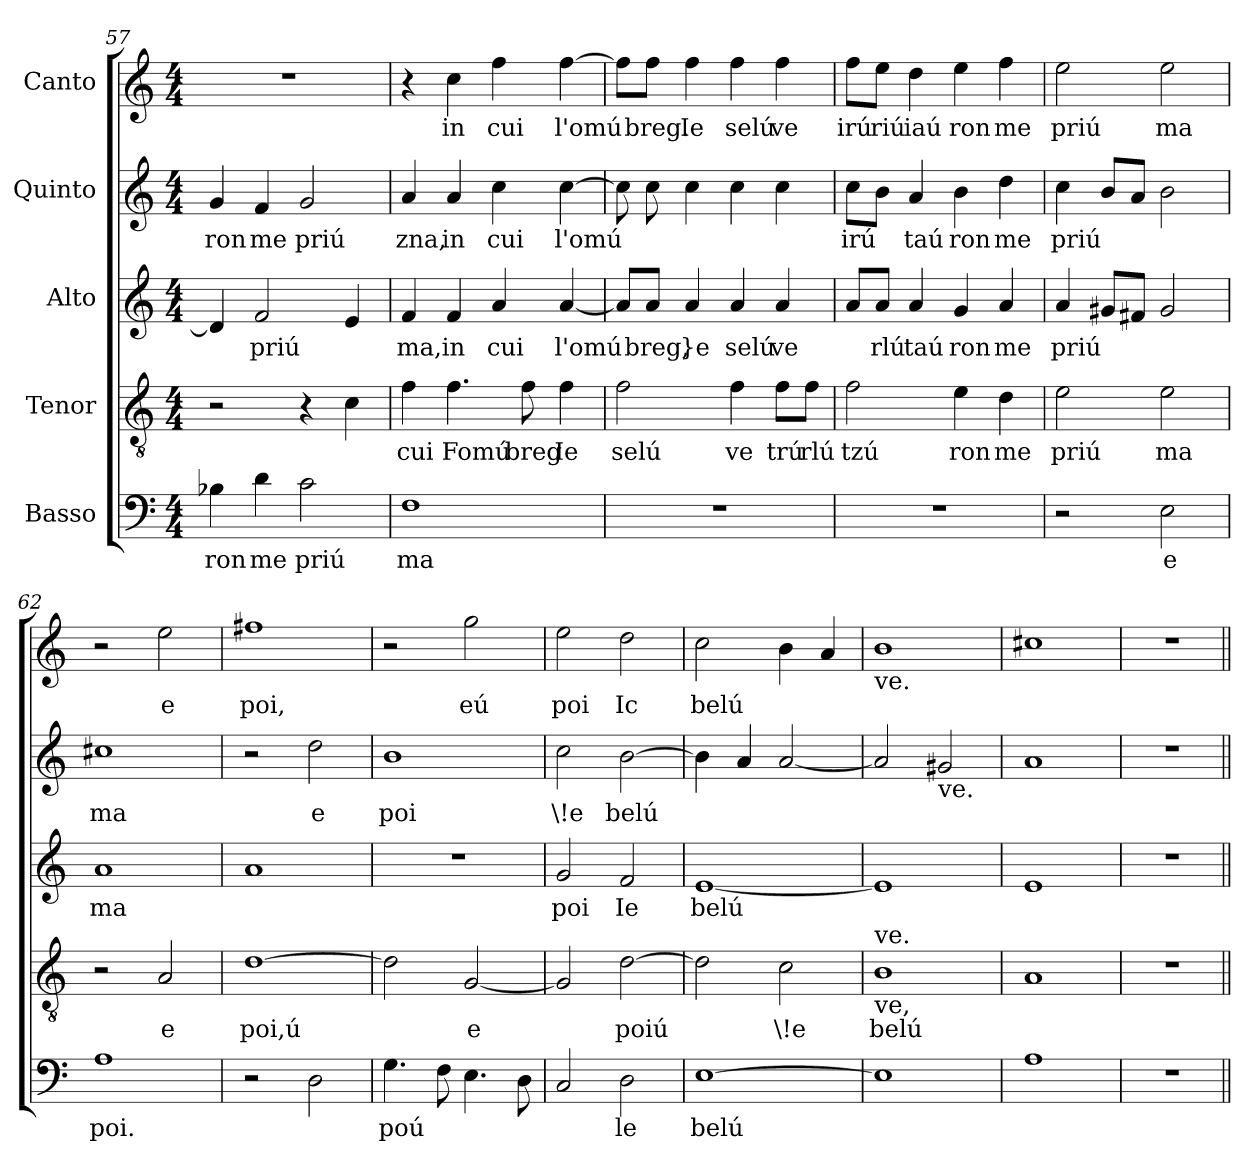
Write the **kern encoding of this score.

**kern	**text	**kern	**text	**kern	**text	**kern	**text	**kern	**text
*part5	*part5	*part4	*part4	*part3	*part3	*part2	*part2	*part1	*part1
*staff5	*staff5	*staff4	*staff4	*staff3	*staff3	*staff2	*staff2	*staff1	*staff1
*I"Basso	*	*I"Tenor	*	*I"Alto	*	*I"Quinto	*	*I"Canto	*
*clefF4	*	*clefGv2	*	*clefG2	*	*clefG2	*	*clefG2	*
*k[]	*	*k[]	*	*k[]	*	*k[]	*	*k[]	*
*M4/4	*	*M4/4	*	*M4/4	*	*M4/4	*	*M4/4	*
=57	=57	=57	=57	=57	=57	=57	=57	=57	=57
!	!LO:LY:b	!	!	!	!	!	!LO:LY:b	!	!
4B-X\	ron	2r	.	4d/]	.	4g/	ron	1r	.
!	!LO:LY:b	!	!	!	!LO:LY:b	!	!LO:LY:b	!	!
4d\	me	.	.	2f/	priú	4f/	me	.	.
!	!LO:LY:b	!	!	!	!	!	!LO:LY:b	!	!
2c\	priú	4r	.	.	.	2g/	priú	.	.
.	.	4c\	.	4e/	.	.	.	.	.
=58	=58	=58	=58	=58	=58	=58	=58	=58	=58
!	!LO:LY:b	!	!LO:LY:b	!	!LO:LY:b	!	!LO:LY:b	!	!
1F	ma	4f\	cui	4f/	ma,	4a/	zna,	4r	.
!	!	!	!LO:LY:b	!	!LO:LY:b	!	!LO:LY:b	!	!LO:LY:b
.	.	4.f\	Fomú	4f/	in	4a/	in	4cc\	in
!	!	!	!	!	!LO:LY:b	!	!LO:LY:b	!	!LO:LY:b
.	.	.	.	4a/	cui	4cc\	cui	4ff\	cui
!	!	!	!LO:LY:b	!	!	!	!	!	!
.	.	8f\	breg	.	.	.	.	.	.
!	!	!	!LO:LY:b	!	!LO:LY:b	!	!LO:LY:b	!	!LO:LY:b
.	.	4f\	Ie	[4a/	l'omú	[4cc\	l'omú	[4ff\	l'omú
=59	=59	=59	=59	=59	=59	=59	=59	=59	=59
!	!	!	!LO:LY:b	!	!	!	!	!	!
1r	.	2f\	selú	8a/L]	.	8cc\]	.	8ff\L]	.
!	!	!	!	!	!LO:LY:b	!	!	!	!LO:LY:b
.	.	.	.	8a/J	breg,	8cc\	.	8ff\J	breg.
!	!	!	!	!	!LO:LY:b	!	!	!	!LO:LY:b
.	.	.	.	4a/	}e	4cc\	.	4ff\	Ie
!	!	!	!LO:LY:b	!	!LO:LY:b	!	!	!	!LO:LY:b
.	.	4f\	ve	4a/	selú	4cc\	.	4ff\	selú
!	!	!	!LO:LY:b	!	!LO:LY:b	!	!	!	!LO:LY:b
.	.	8f\L	trú	4a/	ve	4cc\	.	4ff\	ve
!	!	!	!LO:LY:b	!	!	!	!	!	!
.	.	8f\J	rlú	.	.	.	.	.	.
=60	=60	=60	=60	=60	=60	=60	=60	=60	=60
!	!	!	!LO:LY:b	!	!	!	!LO:LY:b	!	!LO:LY:b
1r	.	2f\	tzú	8a/L	.	8cc\L	irú	8ff\L	irú
!	!	!	!	!	!LO:LY:b	!	!	!	!LO:LY:b
.	.	.	.	8a/J	rlú	8b\J	.	8ee\J	riú
!	!	!	!	!	!LO:LY:b	!	!LO:LY:b	!	!LO:LY:b
.	.	.	.	4a/	taú	4a/	taú	4dd\	iaú
!	!	!	!LO:LY:b	!	!LO:LY:b	!	!LO:LY:b	!	!LO:LY:b
.	.	4e\	ron	4g/	ron	4b\	ron	4ee\	ron
!	!	!	!LO:LY:b	!	!LO:LY:b	!	!LO:LY:b	!	!LO:LY:b
.	.	4d\	me	4a/	me	4dd\	me	4ff\	me
=61	=61	=61	=61	=61	=61	=61	=61	=61	=61
!	!	!	!LO:LY:b	!	!LO:LY:b	!	!LO:LY:b	!	!LO:LY:b
2r	.	2e\	priú	4a/	priú	4cc\	priú	2ee\	priú
.	.	.	.	8g#X/L	.	8b/L	.	.	.
.	.	.	.	8f#X/J	.	8a/J	.	.	.
!	!LO:LY:b	!	!LO:LY:b	!	!	!	!	!	!LO:LY:b
2E\	e	2e\	ma	2g#/	.	2b\	.	2ee\	ma
=62	=62	=62	=62	=62	=62	=62	=62	=62	=62
!	!LO:LY:b	!	!	!	!LO:LY:b	!	!LO:LY:b	!	!
1A	poi.	2r	.	1a	ma	1cc#X	ma	2r	.
!	!	!	!LO:LY:b	!	!	!	!	!	!LO:LY:b
.	.	2A/	e	.	.	.	.	2ee\	e
=63	=63	=63	=63	=63	=63	=63	=63	=63	=63
!	!	!	!LO:LY:b	!	!	!	!	!	!LO:LY:b
2r	.	[1d	poi,ú	1a	.	2r	.	1ff#X	poi,
!	!	!	!	!	!	!	!LO:LY:b	!	!
2D\	.	.	.	.	.	2dd\	e	.	.
=64	=64	=64	=64	=64	=64	=64	=64	=64	=64
!	!LO:LY:b	!	!	!	!	!	!LO:LY:b	!	!
4.G\	poú	2d\]	.	1r	.	1b	poi	2r	.
8F\	.	.	.	.	.	.	.	.	.
!	!	!	!LO:LY:b	!	!	!	!	!	!LO:LY:b
4.E\	.	[2G/	e	.	.	.	.	2gg\	eú
8D\	.	.	.	.	.	.	.	.	.
=65	=65	=65	=65	=65	=65	=65	=65	=65	=65
!	!	!	!	!	!LO:LY:b	!	!LO:LY:b	!	!LO:LY:b
2C/	.	2G/]	.	2g/	poi	2cc\	\!e	2ee\	poi
!	!LO:LY:b	!	!LO:LY:b	!	!LO:LY:b	!	!LO:LY:b	!	!LO:LY:b
2D\	le	[2d\	poiú	2f/	Ie	[2b\	belú	2dd\	Ic
=66	=66	=66	=66	=66	=66	=66	=66	=66	=66
!	!LO:LY:b	!	!	!	!LO:LY:b	!	!	!	!LO:LY:b
[1E	belú	2d\]	.	[1e	belú	4b\]	.	2cc\	belú
.	.	.	.	.	.	4a/	.	.	.
!	!	!	!LO:LY:b	!	!	!	!	!	!
.	.	2c\	\!e	.	.	[2a/	.	4b\	.
.	.	.	.	.	.	.	.	4a/	.
=67	=67	=67	=67	=67	=67	=67	=67	=67	=67
!	!	!	!	!	!	!	!	!LO:TX:b:t=ve.	!
!	!	!LO:TX:b:t=ve,	!	!	!	!	!	!	!
!	!	!LO:TX:a:t=ve.	!	!	!	!	!	!	!
!	!	!	!LO:LY:b	!	!	!	!	!	!
1E]	.	1B	belú	1e]	.	2a/]	.	1b	.
!	!	!	!	!	!	!LO:TX:b:t=ve.	!	!	!
.	.	.	.	.	.	2g#X/	.	.	.
=68	=68	=68	=68	=68	=68	=68	=68	=68	=68
1A	.	1A	.	1e	.	1a	.	1cc#X	.
=69	=69	=69	=69	=69	=69	=69	=69	=69	=69
1r	.	1r	.	1r	.	1r	.	1r	.
=||	=||	=||	=||	=||	=||	=||	=||	=||	=||
*-	*-	*-	*-	*-	*-	*-	*-	*-	*-
